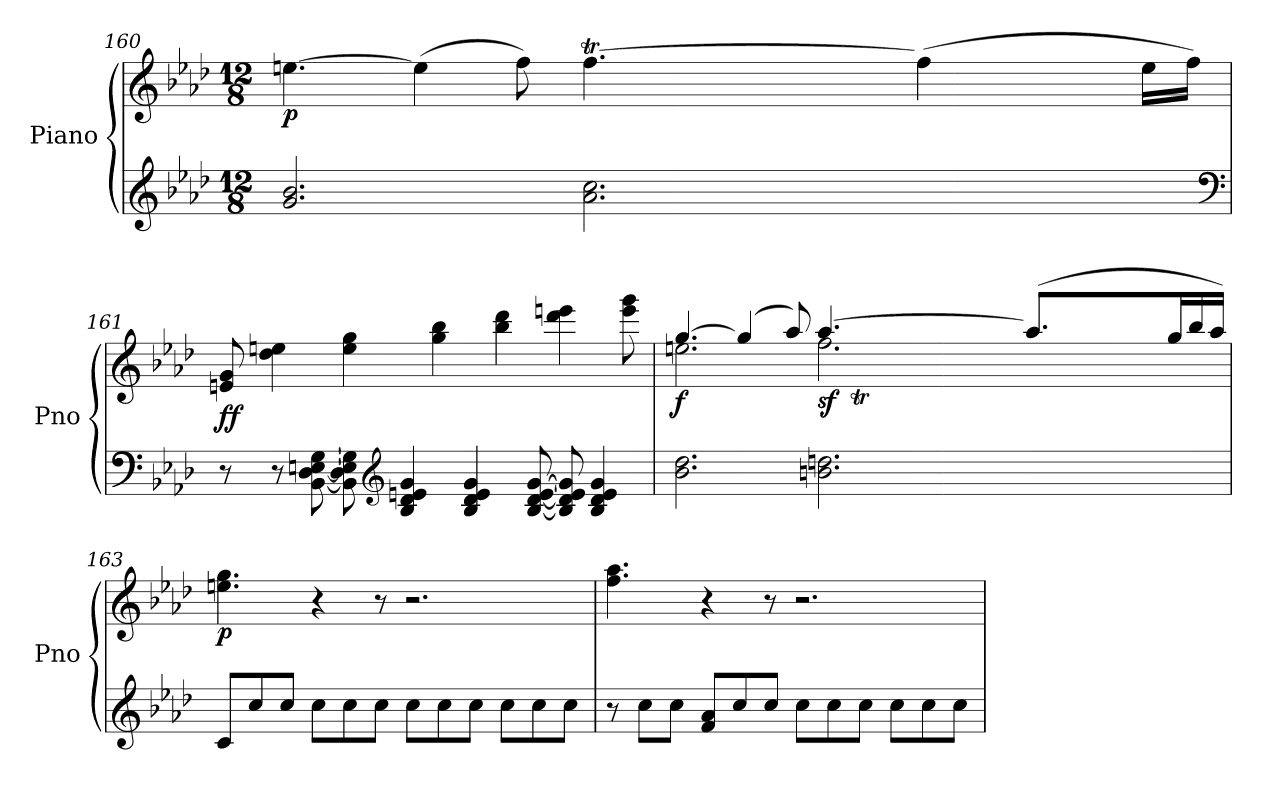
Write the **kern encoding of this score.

**kern	**kern	**dynam
*part1	*part1	*part1
*staff2	*staff1	*staff1/2
*I"Piano	*	*
*I'Pno	*	*
*clefG2	*clefG2	*
*k[b-e-a-d-]	*k[b-e-a-d-]	*
*A-:	*A-:	*
*M12/8	*M12/8	*
=160	=160	=160
*	*^	*
!	!	!	!LO:DY:b
2.g/ 2.b-/	[4.een\	2.ryy	p
.	(4ee\]	.	.
.	8ff\)	.	.
*	*	*Xtuplet	*
2.a-\ 2.cc\	[4.ffT\	24eeyy	.
.	.	24ffyy	.
.	.	24ggyy	.
.	.	24ffyy	.
.	.	24ggyy	.
.	.	24ffyy	.
!	!	!LO:N:vis=16	!
.	.	480%17ggyy	.
!	!	!LO:N:vis=16	!
.	.	480%17ffyy	.
!	!	!LO:N:vis=16	!
.	.	480%17ggyy	.
!	!	!LO:N:vis=16	!
.	.	480%17ffyy	.
.	(4ffTTT\]	.	.
!	!	!LO:N:vis=16	!
.	.	480%17ggyy	.
!	!	!LO:N:vis=16	!
.	.	480%17ffyy	.
!	!	!LO:N:vis=16	!
.	.	480%17ggyy	.
.	.	480ryy	.
.	.	24ffyy	.
.	.	24ggyy	.
.	.	24ffyy	.
.	16ee\LL	8ryy	.
.	16ff\JJ)	.	.
*	*v	*v	*
*clefF4	*	*
=161	=161	=161
!	!	!LO:DY:b
8r	8en/ 8g/	ff
8r	4dd-\ 4een\	.
[8BB-\ [8D-\ [8En\ [8G\	.	.
8BB-\] 8D-\] 8E\] 8G\]	4ee\ 4gg\	.
*clefG2	*	*
4B-/ 4d-/ 4en/ 4g/	.	.
.	4gg\ 4bb-\	.
4B-/ 4d-/ 4e/ 4g/	.	.
.	4bb-\ 4ddd-\	.
[8B-/ [8d-/ [8e/ [8g/	.	.
8B-/] 8d-/] 8e/] 8g/]	4ddd-\ 4eeen\	.
4B-/ 4d-/ 4e/ 4g/	.	.
.	8eee\ 8ggg\	.
!!LO:LB:g=z
=162	=162	=162
*	*^	*
*	*	*^	*
!	!	!	!	!LO:DY:b
2.b-\ 2.dd-\	[4.gg/	2.ryy	2.een\	f
.	(4gg/]	.	.	.
.	8aa-/)	.	.	.
!	!	!	!	!LO:DY:b
2.bn\ 2.ddn\	[4.aa-/	24ggyy	2.ff\	sf
.	.	24aa-Tyy	.	.
.	.	24bb-yy	.	.
.	.	24aa-yy	.	.
.	.	24bb-yy	.	.
.	.	24aa-yy	.	.
!	!	!LO:N:vis=16	!	!
.	.	480%17bb-yy	.	.
!	!	!LO:N:vis=16	!	!
.	.	480%17aa-yy	.	.
!	!	!LO:N:vis=16	!	!
.	.	480%17bb-yy	.	.
!	!	!LO:N:vis=16	!	!
.	.	480%17aa-yy	.	.
.	(8.aa-/L]	.	.	.
!	!	!LO:N:vis=16	!	!
.	.	480%17bb-yy	.	.
!	!	!LO:N:vis=16	!	!
.	.	480%17aa-yy	.	.
!	!	!LO:N:vis=16	!	!
.	.	480%17bb-yy	.	.
.	.	480ryy	.	.
.	.	48aa-yy	.	.
.	.	48bb-yy	.	.
.	.	48aa-TTTyy	.	.
.	16gg/L	8.ryy	.	.
.	16bb-/	.	.	.
.	16aa-/JJ)	.	.	.
*	*v	*v	*v	*
=163	=163	=163
!	!	!LO:DY:b
8c/L	4.een\ 4.gg\	p
8cc/	.	.
8cc/J	.	.
8cc\L	4r	.
8cc\	.	.
8cc\J	8r	.
8cc\L	2.r	.
8cc\	.	.
8cc\J	.	.
8cc\L	.	.
8cc\	.	.
8cc\J	.	.
=164	=164	=164
8r	4.ff\ 4.aa-\	.
8cc\L	.	.
8cc\J	.	.
8f/ 8a-/L	4r	.
8cc/	.	.
8cc/J	8r	.
8cc\L	2.r	.
8cc\	.	.
8cc\J	.	.
8cc\L	.	.
8cc\	.	.
8cc\J	.	.
=	=	=
*-	*-	*-
